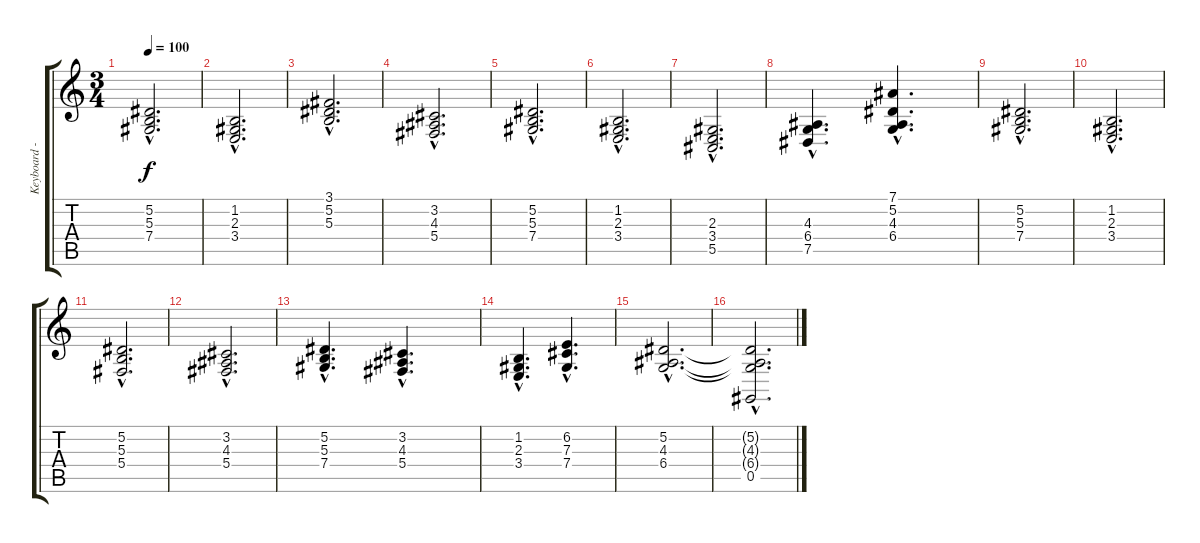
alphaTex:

\track ("Keyboard - Strings" "Keyboard -") {instrument stringensemble1}
\staff {score tabs}
\tuning (Eb4 Bb3 Gb3 Db3 Ab2 Eb2) {hide}
\ts (3 4)
\tempo 100
\clef g2
\ks c
(5.2{hac} 5.3{hac} 7.4{hac}).2{d dy f volume 8 instrument stringensemble1} |
(1.2{hac} 2.3{hac} 3.4{hac}).2{d} |
(3.1{hac} 5.2{hac} 5.3{hac}).2{d} |
(3.2{hac} 4.3{hac} 5.4{hac}).2{d} |
(5.2{hac} 5.3{hac} 7.4{hac}).2{d} |
(1.2{hac} 2.3{hac} 3.4{hac}).2{d} |
(2.3{hac} 3.4{hac} 5.5{hac}).2{d} |
(4.3{hac} 6.4{hac} 7.5{hac}).4{d volume 10} (7.1{hac} 5.2{hac} 4.3{hac} 6.4{hac}).4{d} |
(5.2{hac} 5.3{hac} 7.4{hac}).2{d} |
(1.2{hac} 2.3{hac} 3.4{hac}).2{d} |
(5.2{hac} 5.3{hac} 5.4{hac}).2{d} |
(3.2{hac} 4.3{hac} 5.4{hac}).2{d} |
(5.2{hac} 5.3{hac} 7.4{hac}).4{d} (3.2{hac} 4.3{hac} 5.4{hac}).4{d} |
(1.2{hac} 2.3{hac} 3.4{hac}).4{d} (6.2{hac} 7.3{hac} 7.4{hac}).4{d} |
(5.2{hac} 4.3{hac} 6.4{hac}).2{d} |
(5.2{hac t} 4.3{hac t} 6.4{hac t} 0.5{hac}).2{d}
